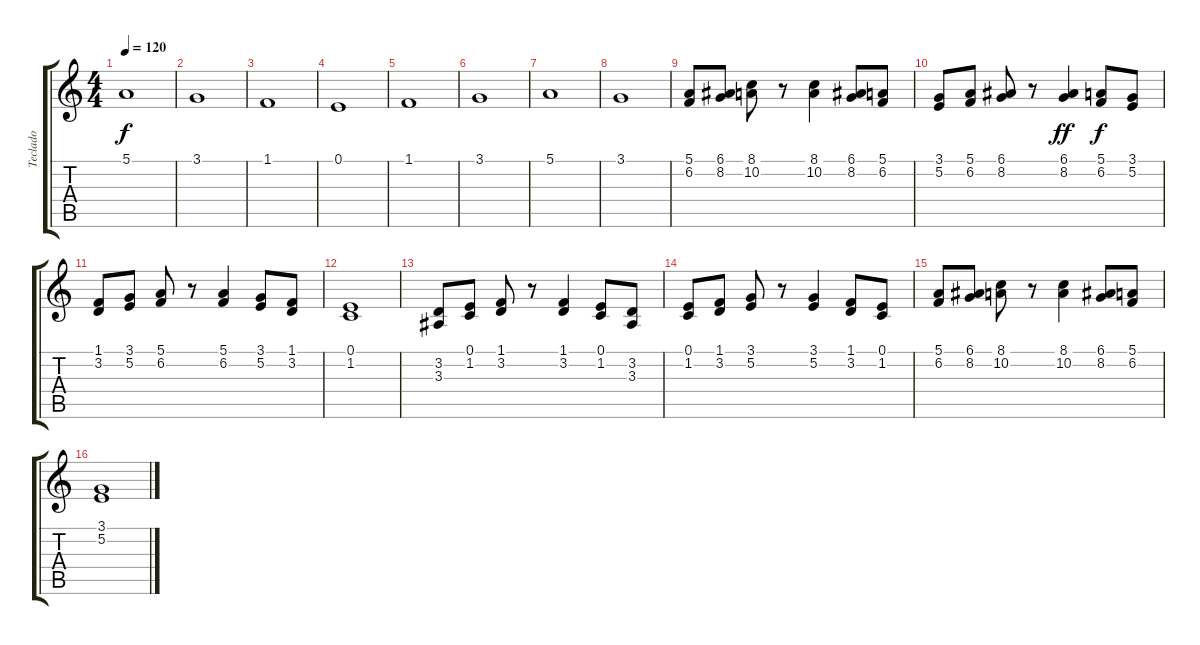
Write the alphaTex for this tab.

\track ("Teclado" "Teclado") {instrument stringensemble1}
\staff {score tabs}
\tuning (E4 B3 G3 D3 A2 E2) {hide}
\ts (4 4)
\tempo 120
\clef g2
\ks c
5.1.1{dy f} |
3.1.1 |
1.1.1 |
0.1.1 |
1.1.1 |
3.1.1 |
5.1.1 |
3.1.1 |
(5.1 6.2).8 (6.1 8.2).8 (8.1 10.2).8 r.8 (8.1 10.2).4 (6.1 8.2).8 (5.1 6.2).8 |
(3.1 5.2).8 (5.1 6.2).8 (6.1 8.2).8 r.8 (6.1 8.2).4{dy ff} (5.1 6.2).8{dy f} (3.1 5.2).8 |
(1.1 3.2).8 (3.1 5.2).8 (5.1 6.2).8 r.8 (5.1 6.2).4 (3.1 5.2).8 (1.1 3.2).8 |
(0.1 1.2).1 |
(3.2 3.3).8 (0.1 1.2).8 (1.1 3.2).8 r.8 (1.1 3.2).4 (0.1 1.2).8 (3.2 3.3).8 |
(0.1 1.2).8 (1.1 3.2).8 (3.1 5.2).8 r.8 (3.1 5.2).4 (1.1 3.2).8 (0.1 1.2).8 |
(5.1 6.2).8 (6.1 8.2).8 (8.1 10.2).8 r.8 (8.1 10.2).4 (6.1 8.2).8 (5.1 6.2).8 |
(3.1 5.2).1
